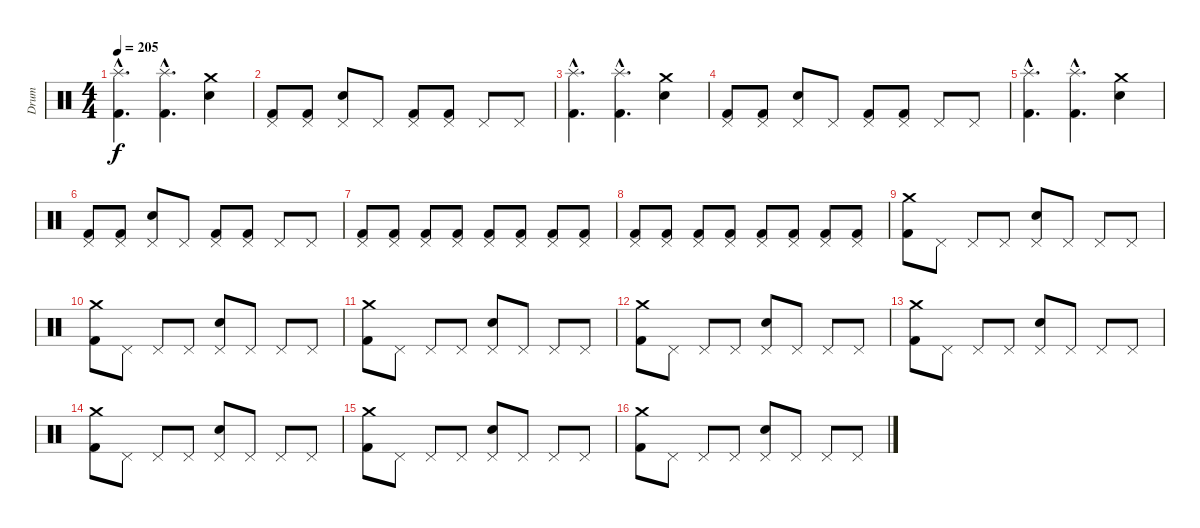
\track ("Drum" "Drum") {instrument percussion}
\staff {score}
\articulation defaults
\ts (4 4)
\tempo 205
\clef neutral
\ks c
("Splash (hit)"{hac} "Kick (hit) 2"{hac}).4{d dy f} ("Splash (hit)"{hac} "Kick (hit) 2"{hac}).4{d} ("Crash medium (hit)" "Snare (hit) 2").4 |
("Pedal Hi-Hat (hit)" "Kick (hit) 2").8 ("Pedal Hi-Hat (hit)" "Kick (hit) 2").8 ("Pedal Hi-Hat (hit)" "Snare (hit) 2").8 "Pedal Hi-Hat (hit)".8 ("Pedal Hi-Hat (hit)" "Kick (hit) 2").8 ("Pedal Hi-Hat (hit)" "Kick (hit) 2").8 "Pedal Hi-Hat (hit)".8 "Pedal Hi-Hat (hit)".8 |
("Splash (hit)"{hac} "Kick (hit) 2"{hac}).4{d} ("Splash (hit)"{hac} "Kick (hit) 2"{hac}).4{d} ("Crash medium (hit)" "Snare (hit) 2").4 |
("Pedal Hi-Hat (hit)" "Kick (hit) 2").8 ("Pedal Hi-Hat (hit)" "Kick (hit) 2").8 ("Pedal Hi-Hat (hit)" "Snare (hit) 2").8 "Pedal Hi-Hat (hit)".8 ("Pedal Hi-Hat (hit)" "Kick (hit) 2").8 ("Pedal Hi-Hat (hit)" "Kick (hit) 2").8 "Pedal Hi-Hat (hit)".8 "Pedal Hi-Hat (hit)".8 |
("Splash (hit)"{hac} "Kick (hit) 2"{hac}).4{d} ("Splash (hit)"{hac} "Kick (hit) 2"{hac}).4{d} ("Crash medium (hit)" "Snare (hit) 2").4 |
("Pedal Hi-Hat (hit)" "Kick (hit) 2").8 ("Pedal Hi-Hat (hit)" "Kick (hit) 2").8 ("Pedal Hi-Hat (hit)" "Snare (hit) 2").8 "Pedal Hi-Hat (hit)".8 ("Pedal Hi-Hat (hit)" "Kick (hit) 2").8 ("Pedal Hi-Hat (hit)" "Kick (hit) 2").8 "Pedal Hi-Hat (hit)".8 "Pedal Hi-Hat (hit)".8 |
("Pedal Hi-Hat (hit)" "Kick (hit) 2").8 ("Pedal Hi-Hat (hit)" "Kick (hit) 2").8 ("Pedal Hi-Hat (hit)" "Kick (hit) 2").8 ("Pedal Hi-Hat (hit)" "Kick (hit) 2").8 ("Pedal Hi-Hat (hit)" "Kick (hit) 2").8 ("Pedal Hi-Hat (hit)" "Kick (hit) 2").8 ("Pedal Hi-Hat (hit)" "Kick (hit) 2").8 ("Pedal Hi-Hat (hit)" "Kick (hit) 2").8 |
("Pedal Hi-Hat (hit)" "Kick (hit) 2").8 ("Pedal Hi-Hat (hit)" "Kick (hit) 2").8 ("Pedal Hi-Hat (hit)" "Kick (hit) 2").8 ("Pedal Hi-Hat (hit)" "Kick (hit) 2").8 ("Pedal Hi-Hat (hit)" "Kick (hit) 2").8 ("Pedal Hi-Hat (hit)" "Kick (hit) 2").8 ("Pedal Hi-Hat (hit)" "Kick (hit) 2").8 ("Pedal Hi-Hat (hit)" "Kick (hit) 2").8 |
("Crash medium (hit)" "Kick (hit) 2").8 "Pedal Hi-Hat (hit)".8 "Pedal Hi-Hat (hit)".8 "Pedal Hi-Hat (hit)".8 ("Pedal Hi-Hat (hit)" "Snare (hit) 2").8 "Pedal Hi-Hat (hit)".8 "Pedal Hi-Hat (hit)".8 "Pedal Hi-Hat (hit)".8 |
("Crash medium (hit)" "Kick (hit) 2").8 "Pedal Hi-Hat (hit)".8 "Pedal Hi-Hat (hit)".8 "Pedal Hi-Hat (hit)".8 ("Pedal Hi-Hat (hit)" "Snare (hit) 2").8 "Pedal Hi-Hat (hit)".8 "Pedal Hi-Hat (hit)".8 "Pedal Hi-Hat (hit)".8 |
("Crash medium (hit)" "Kick (hit) 2").8 "Pedal Hi-Hat (hit)".8 "Pedal Hi-Hat (hit)".8 "Pedal Hi-Hat (hit)".8 ("Pedal Hi-Hat (hit)" "Snare (hit) 2").8 "Pedal Hi-Hat (hit)".8 "Pedal Hi-Hat (hit)".8 "Pedal Hi-Hat (hit)".8 |
("Crash medium (hit)" "Kick (hit) 2").8 "Pedal Hi-Hat (hit)".8 "Pedal Hi-Hat (hit)".8 "Pedal Hi-Hat (hit)".8 ("Pedal Hi-Hat (hit)" "Snare (hit) 2").8 "Pedal Hi-Hat (hit)".8 "Pedal Hi-Hat (hit)".8 "Pedal Hi-Hat (hit)".8 |
("Crash medium (hit)" "Kick (hit) 2").8 "Pedal Hi-Hat (hit)".8 "Pedal Hi-Hat (hit)".8 "Pedal Hi-Hat (hit)".8 ("Pedal Hi-Hat (hit)" "Snare (hit) 2").8 "Pedal Hi-Hat (hit)".8 "Pedal Hi-Hat (hit)".8 "Pedal Hi-Hat (hit)".8 |
("Crash medium (hit)" "Kick (hit) 2").8 "Pedal Hi-Hat (hit)".8 "Pedal Hi-Hat (hit)".8 "Pedal Hi-Hat (hit)".8 ("Pedal Hi-Hat (hit)" "Snare (hit) 2").8 "Pedal Hi-Hat (hit)".8 "Pedal Hi-Hat (hit)".8 "Pedal Hi-Hat (hit)".8 |
("Crash medium (hit)" "Kick (hit) 2").8 "Pedal Hi-Hat (hit)".8 "Pedal Hi-Hat (hit)".8 "Pedal Hi-Hat (hit)".8 ("Pedal Hi-Hat (hit)" "Snare (hit) 2").8 "Pedal Hi-Hat (hit)".8 "Pedal Hi-Hat (hit)".8 "Pedal Hi-Hat (hit)".8 |
("Crash medium (hit)" "Kick (hit) 2").8 "Pedal Hi-Hat (hit)".8 "Pedal Hi-Hat (hit)".8 "Pedal Hi-Hat (hit)".8 ("Pedal Hi-Hat (hit)" "Snare (hit) 2").8 "Pedal Hi-Hat (hit)".8 "Pedal Hi-Hat (hit)".8 "Pedal Hi-Hat (hit)".8
